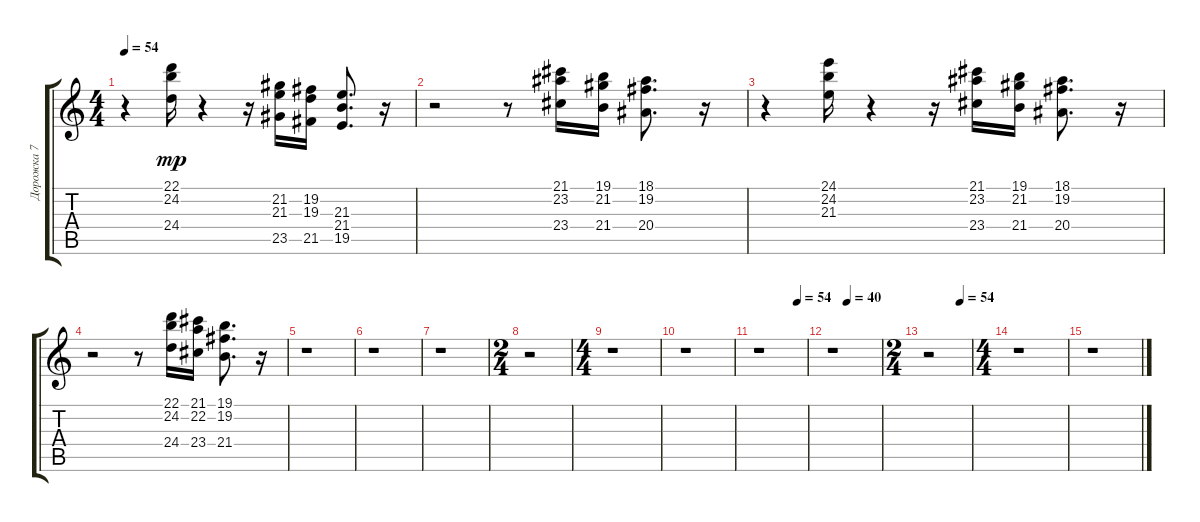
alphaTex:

\track ("Дорожка 7" "Дорожка 7") {instrument stringensemble1}
\staff {score tabs}
\tuning (E4 B3 G3 D3 A2 E2) {hide}
\ts (4 4)
\tempo 54
\clef g2
\ks c
r.4{dy mp} (22.1 24.2 24.4).16 r.4 r.16 (21.2 21.3 23.5).16 (19.2 19.3 21.5).16 (21.3 21.4 19.5).8{d} r.16 |
r.2 r.8 (21.1 23.2 23.4).16 (19.1 21.2 21.4).16 (18.1 19.2 20.4).8{d} r.16 |
r.4 (24.1 24.2 21.3).16 r.4 r.16 (21.1 23.2 23.4).16 (19.1 21.2 21.4).16 (18.1 19.2 20.4).8{d} r.16 |
r.2 r.8 (22.1 24.2 24.4).16 (21.1 22.2 23.4).16 (19.1 19.2 21.4).8{d} r.16 |
r.1 |
r.1 |
r.1 |
\ts (2 4)
r.2 |
\ts (4 4)
r.1 |
r.1 |
\tempo (54 0.8125)
r.1 |
\tempo (40 0.3125)
r.1 |
\ts (2 4)
\tempo (54 0.75)
r.2 |
\ts (4 4)
r.1 |
r.1
